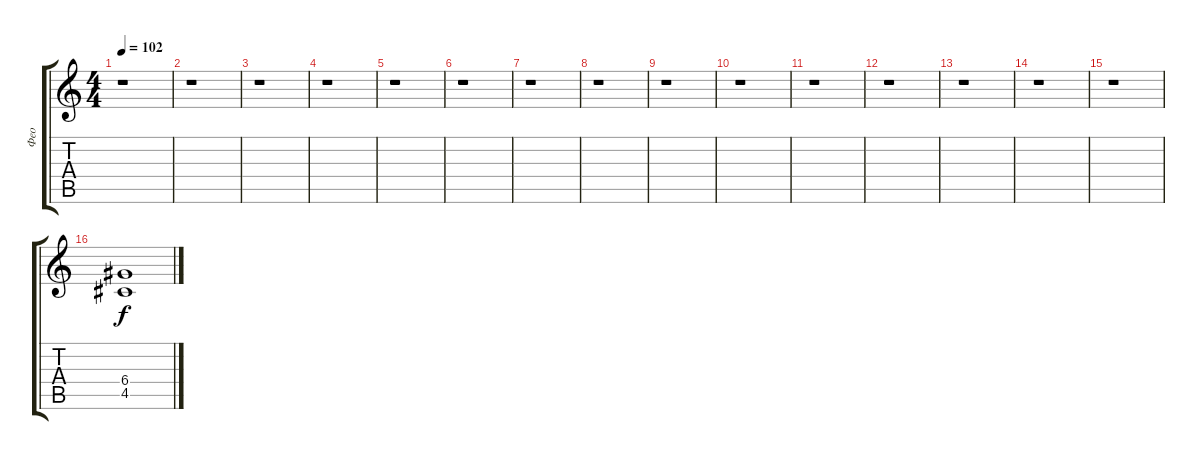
\track ("Фео " "Фео ") {instrument overdrivenguitar}
\staff {score tabs}
\tuning (E4 B3 G3 D3 A2 E2) {hide}
\ts (4 4)
\tempo 102
\clef g2
\ks c
r.1{dy f} |
r.1 |
r.1 |
r.1 |
r.1 |
r.1 |
r.1 |
r.1 |
r.1 |
r.1 |
r.1 |
r.1 |
r.1 |
r.1 |
r.1 |
(6.4 4.5).1
